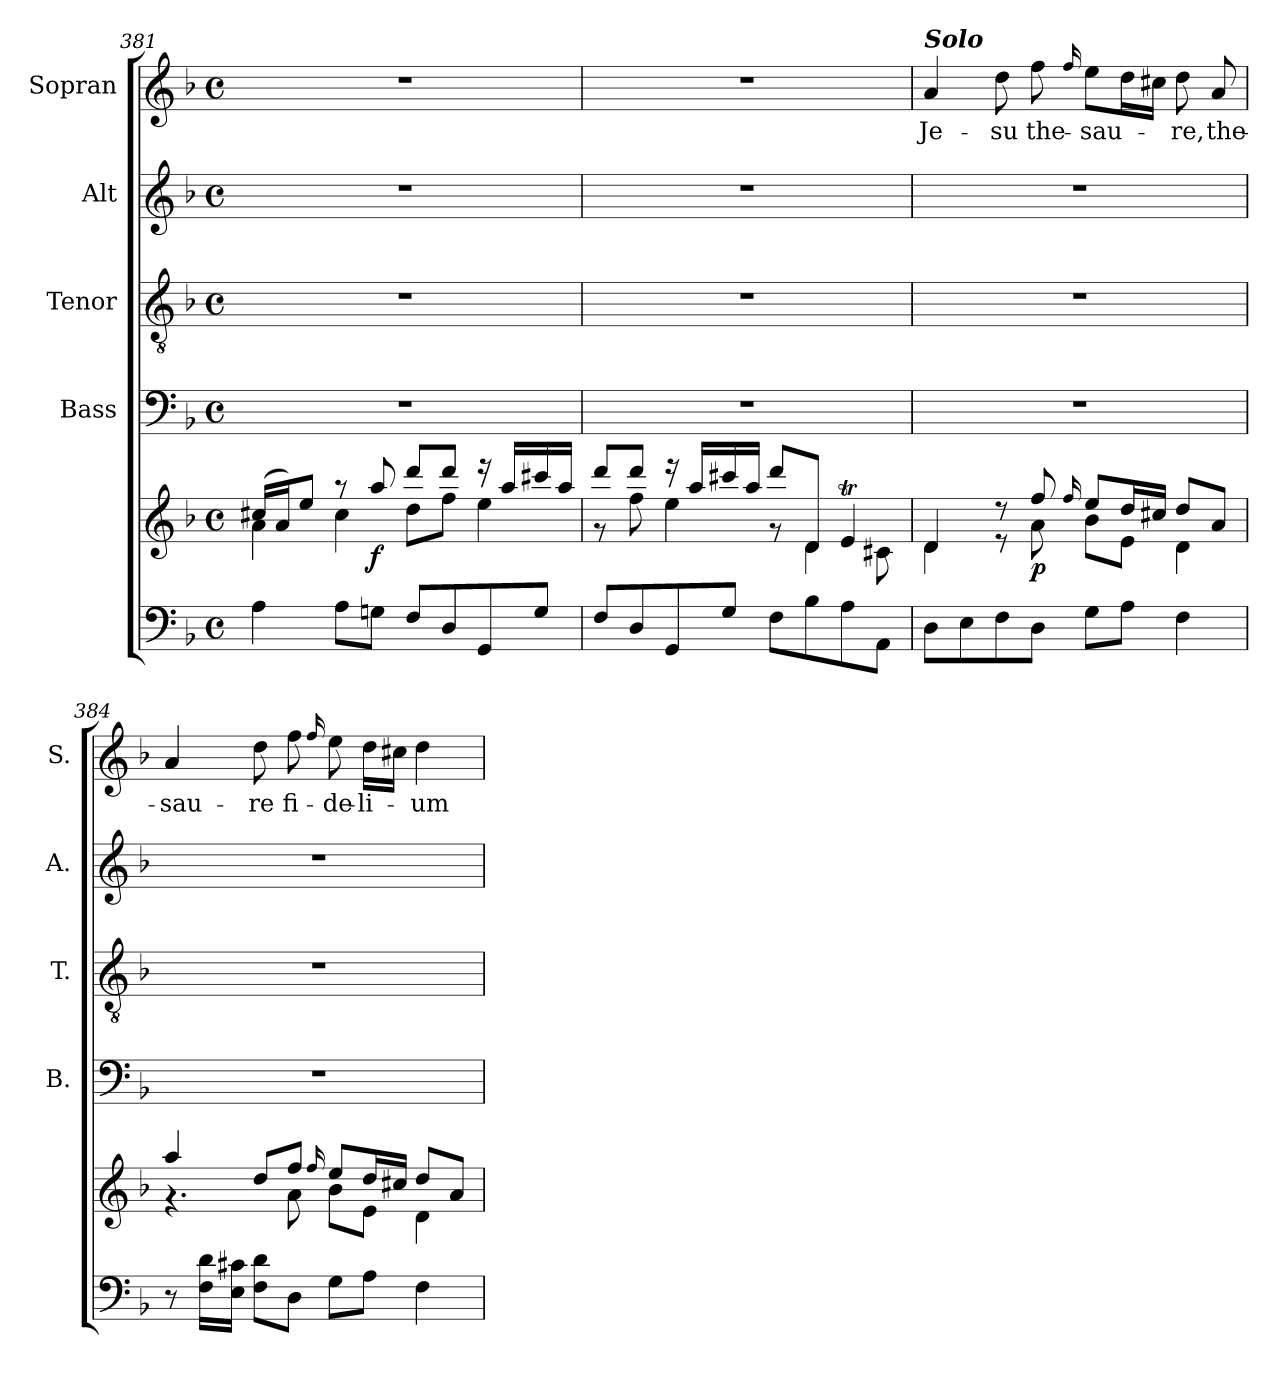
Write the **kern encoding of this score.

**kern	**kern	**dynam	**kern	**kern	**kern	**kern	**text
*part5	*part5	*part5	*part4	*part3	*part2	*part1	*part1
*staff6	*staff5	*staff5/6	*staff4	*staff3	*staff2	*staff1	*staff1
*	*	*	*I"Bass	*I"Tenor	*I"Alt	*I"Sopran	*
*	*	*	*I'B.	*I'T.	*I'A.	*I'S.	*
*clefF4	*clefG2	*	*clefF4	*clefGv2	*clefG2	*clefG2	*
*k[b-]	*k[b-]	*	*k[b-]	*k[b-]	*k[b-]	*k[b-]	*
*F:	*F:	*	*F:	*F:	*F:	*F:	*
*M4/4	*M4/4	*	*M4/4	*M4/4	*M4/4	*M4/4	*
*met(c)	*met(c)	*	*met(c)	*met(c)	*met(c)	*met(c)	*
=381	=381	=381	=381	=381	=381	=381	=381
*	*^	*	*	*	*	*	*
4A\	(>16cc#X/LL	4a\	.	1r	1r	1r	1r	.
.	16a/J)	.	.	.	.	.	.	.
.	8ee/J	.	.	.	.	.	.	.
8A\L	8raa	4cc#\	.	.	.	.	.	.
!	!	!	!LO:DY:b	!	!	!	!	!
8Gn\J	8aa/	.	f	.	.	.	.	.
8F/L	8ddd/L	8dd\L	.	.	.	.	.	.
8D/	8ddd/J	8ff\J	.	.	.	.	.	.
8GG/	16rddd	4ee\	.	.	.	.	.	.
.	16aa/LL	.	.	.	.	.	.	.
8G/J	16ccc#X/	.	.	.	.	.	.	.
.	16aa/JJ	.	.	.	.	.	.	.
=382	=382	=382	=382	=382	=382	=382	=382	=382
8F/L	8ddd/L	8r	.	1r	1r	1r	1r	.
8D/	8ddd/J	8ff\	.	.	.	.	.	.
8GG/	16rddd	4ee\	.	.	.	.	.	.
.	16aa/LL	.	.	.	.	.	.	.
8G/J	16ccc#X/	.	.	.	.	.	.	.
.	16aa/JJ	.	.	.	.	.	.	.
8F\L	8ddd/L	8r	.	.	.	.	.	.
8B-\	8d/J	4d\	.	.	.	.	.	.
8A\	4et/	.	.	.	.	.	.	.
8AA\J	.	8c#X\	.	.	.	.	.	.
!!LO:PB:g=z
=383	=383	=383	=383	=383	=383	=383	=383	=383
!	!	!	!	!	!	!	!LO:TX:a:Bi:t=Solo	!
!	!	!	!	!	!	!	!	!LO:LY:b
8D\L	4d/	4d\	.	1r	1r	1r	4a/	Je-
8E\	.	.	.	.	.	.	.	.
!	!	!	!	!	!	!	!	!LO:LY:b
8F\	8r	8r	.	.	.	.	8dd\	-su
!	!	!	!LO:DY:b	!	!	!	!	!LO:LY:b
8D\J	8ff/	8a\	p	.	.	.	8ff\	the-
.	16qqff/	.	.	.	.	.	16qqff/	.
!	!	!	!	!	!	!	!	!LO:LY:b
8G\L	8ee/L	8b-\L	.	.	.	.	8ee\L	-sau-
8A\J	16dd/L	8e\J	.	.	.	.	16dd\L	.
.	16cc#X/JJ	.	.	.	.	.	16cc#X\JJ	.
!	!	!	!	!	!	!	!	!LO:LY:b
4F\	8dd/L	4d\	.	.	.	.	8dd\	-re,
!	!	!	!	!	!	!	!	!LO:LY:b
.	8a/J	.	.	.	.	.	8a/	the-
=384	=384	=384	=384	=384	=384	=384	=384	=384
!	!	!	!	!	!	!	!	!LO:LY:b
8r	4aa/	4.rg	.	1r	1r	1r	4a/	-sau-
16F\ 16d\LL	.	.	.	.	.	.	.	.
16E\ 16c#X\JJ	.	.	.	.	.	.	.	.
!	!	!	!	!	!	!	!	!LO:LY:b
8F\ 8d\L	8dd/L	.	.	.	.	.	8dd\	-re
!	!	!	!	!	!	!	!	!LO:LY:b
8D\J	8ff/J	8a\	.	.	.	.	8ff\	fi-
.	16qqff/	.	.	.	.	.	16qqff/	.
!	!	!	!	!	!	!	!	!LO:LY:b
8G\L	8ee/L	8b-\L	.	.	.	.	8ee\	-de-
!	!	!	!	!	!	!	!	!LO:LY:b
8A\J	16dd/L	8e\J	.	.	.	.	16dd\LL	-li-
.	16cc#X/JJ	.	.	.	.	.	16cc#X\JJ	.
!	!	!	!	!	!	!	!	!LO:LY:b
4F\	8dd/L	4d\	.	.	.	.	4dd\	-um
.	8a/J	.	.	.	.	.	.	.
*	*v	*v	*	*	*	*	*	*
=	=	=	=	=	=	=	=
*-	*-	*-	*-	*-	*-	*-	*-
